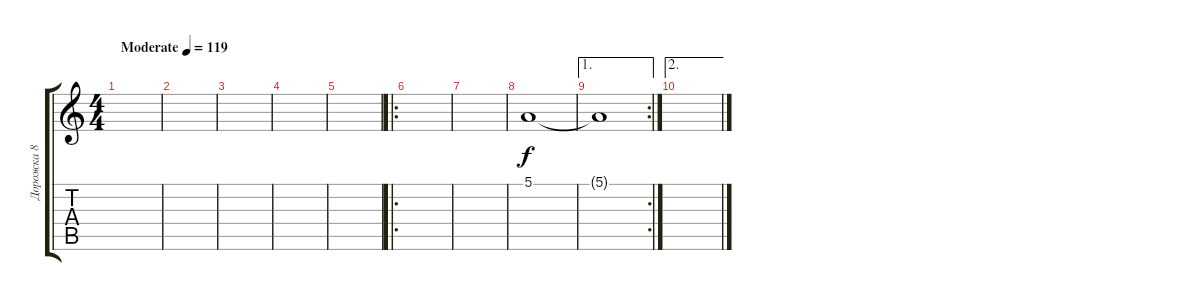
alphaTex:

\track ("Дорожка 8" "Дорожка 8") {instrument pad8sweep}
\staff {score tabs}
\tuning (E4 B3 G3 D3 A2 E2) {hide}
\ts (4 4)
\tempo (119 "Moderate")
\clef g2
\ks c
|
|
|
|
|
\ro
|
|
5.1.1 |
\ae 1
\rc 2
5.1{t}.1 |
\ae 2
